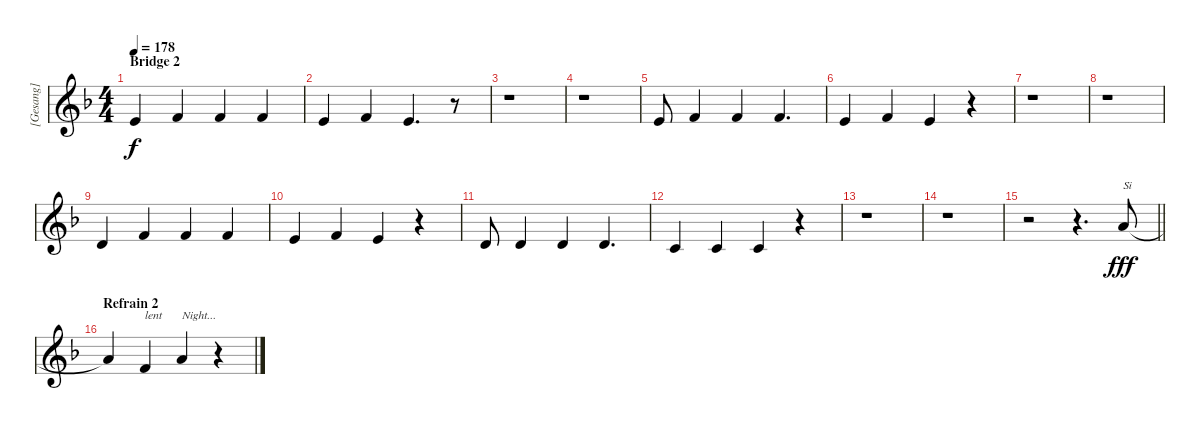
\track ("[Gesang]" "[Gesang]") {instrument altosax}
\staff {score}
\tuning (E4 B3 G3 D3 A2 E2) {hide}
\ts (4 4)
\section ("" "Bridge 2")
\tempo 178
\clef g2
\ks dminor
5.2.4{dy f} 6.2.4 6.2.4 6.2.4 |
5.2.4 6.2.4 5.2.4{d} r.8 |
r.1 |
r.1 |
5.2.8 6.2.4 6.2.4 6.2.4{d} |
5.2.4 6.2.4 5.2.4 r.4 |
r.1 |
r.1 |
3.2.4 6.2.4 6.2.4 6.2.4 |
5.2.4 6.2.4 5.2.4 r.4 |
3.2.8 3.2.4 3.2.4 3.2.4{d} |
1.2.4 1.2.4 1.2.4 r.4 |
r.1 |
r.1 |
\barLineRight lightlight
r.2 r.4{d} 10.2.8{txt "Si" dy fff} |
\section ("" "Refrain 2")
10.2{t}.4 6.2.4{txt "lent"} 10.2.4{txt "Night..."} r.4
